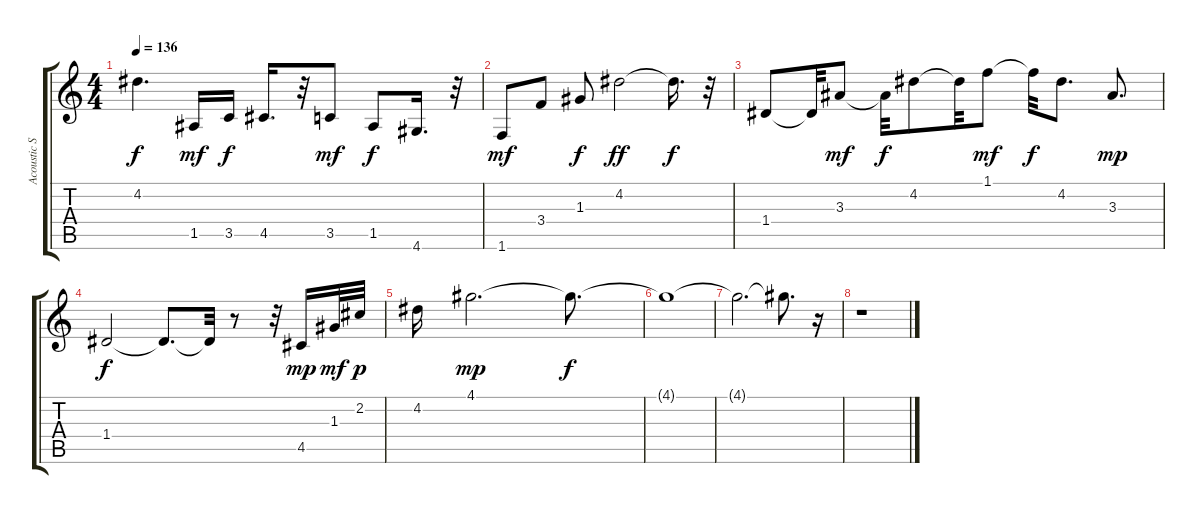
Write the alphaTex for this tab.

\track ("Acoustic Steel Guitar" "Acoustic S") {instrument acousticguitarsteel}
\staff {score tabs}
\tuning (E4 B3 G3 D3 A2 E2) {hide}
\ts (4 4)
\tempo 136
\clef g2
\ks c
4.2{t}.4{d dy f} 1.5.16{dy mf} 3.5.16{dy f} 4.5.16{d} r.32 3.5.8{dy mf} 1.5.8{dy f} 4.6.16{d} r.32 |
1.6.8{dy mf} 3.4.8 1.3.8{dy f} 4.2.2{dy ff} 4.2{t}.16{d dy f} r.32 |
1.4.8 1.4{t}.32 3.3.8{dy mf} 3.3{t}.32{dy f} 4.2.8 4.2{t}.32 1.1.8{dy mf} 1.1{t}.32{dy f} 4.2.8{d} 3.3.8{d dy mp} |
1.4.2{dy f} 1.4{t}.8{d} 1.4{t}.32 r.8 r.32 4.5.16{dy mp} 1.3.32{dy mf} 2.2.32{dy p} |
4.2.16 4.1.2{d dy mp} 4.1{t}.8{d dy f} |
4.1{t}.1 |
4.1{t}.2{d} 4.1{t}.8{d} r.16 |
r.1
